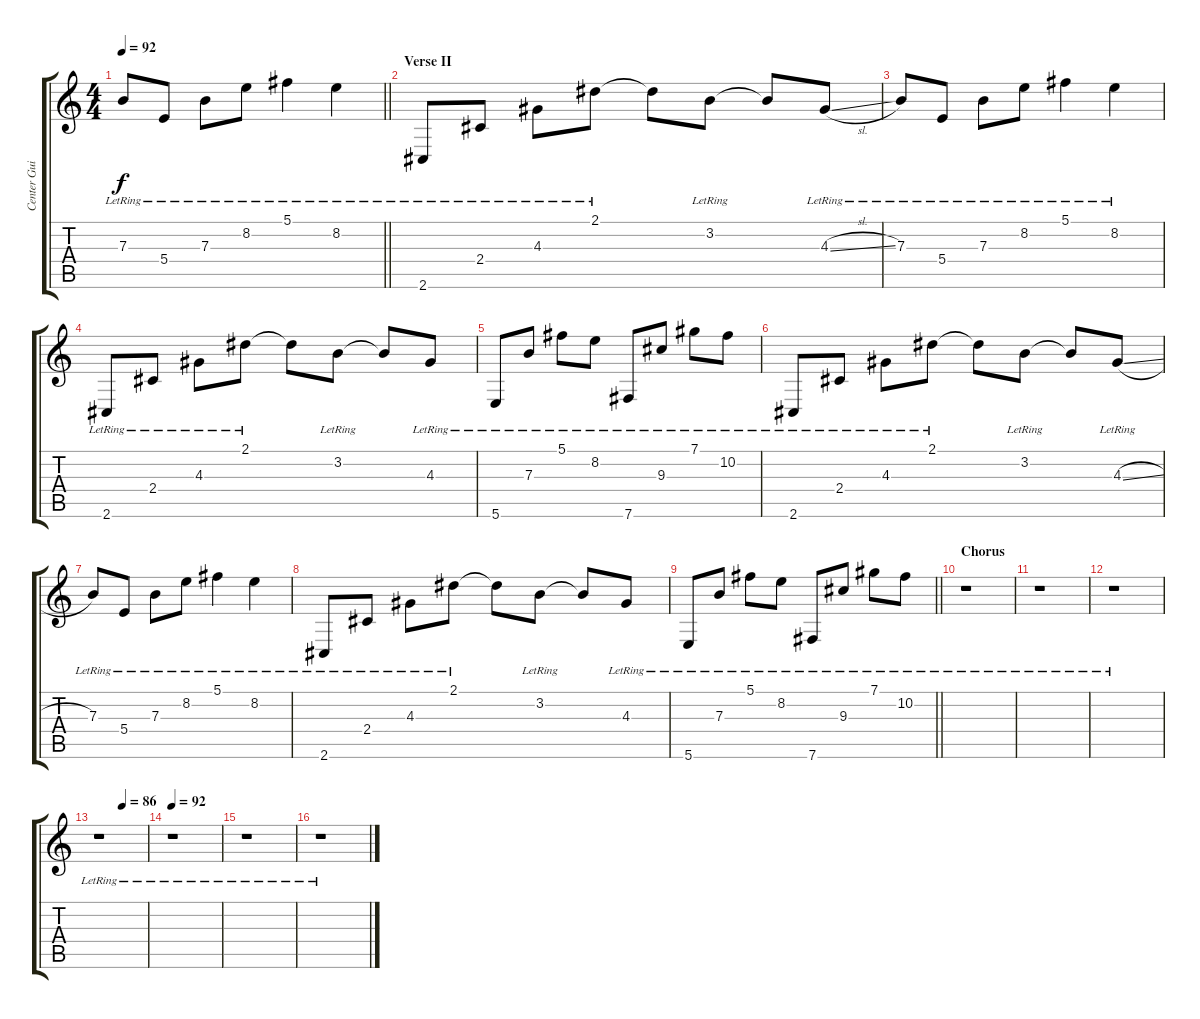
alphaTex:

\track ("Center Guitar I" "Center Gui") {instrument electricguitarclean}
\staff {score tabs}
\tuning (Db4 Ab3 E3 B2 Gb2 B1) {hide}
\ts (4 4)
\tempo 92
\clef g2
\barLineRight lightlight
\ks c
7.3{lr}.8{dy f} 5.4{lr}.8 7.3{lr}.8 8.2{lr}.8 5.1{lr}.4 8.2{lr}.4 |
\section ("" "Verse II")
2.6{lr}.8 2.4{lr}.8 4.3{lr}.8 2.1{lr}.8 2.1{t}.8 3.2{lr}.8 3.2{t}.8 4.3{sl lr}.8 |
7.3{lr}.8 5.4{lr}.8 7.3{lr}.8 8.2{lr}.8 5.1{lr}.4 8.2{lr}.4 |
2.6{lr}.8 2.4{lr}.8 4.3{lr}.8 2.1{lr}.8 2.1{t}.8 3.2{lr}.8 3.2{t}.8 4.3{lr}.8 |
5.6{lr}.8 7.3{lr}.8 5.1{lr}.8 8.2{lr}.8 7.6{lr}.8 9.3{lr}.8 7.1{lr}.8 10.2{lr}.8 |
2.6{lr}.8 2.4{lr}.8 4.3{lr}.8 2.1{lr}.8 2.1{t}.8 3.2{lr}.8 3.2{t}.8 4.3{sl lr}.8 |
7.3{lr}.8 5.4{lr}.8 7.3{lr}.8 8.2{lr}.8 5.1{lr}.4 8.2{lr}.4 |
2.6{lr}.8 2.4{lr}.8 4.3{lr}.8 2.1{lr}.8 2.1{t}.8 3.2{lr}.8 3.2{t}.8 4.3{lr}.8 |
\barLineRight lightlight
5.6{lr}.8 7.3{lr}.8 5.1{lr}.8 8.2{lr}.8 7.6{lr}.8 9.3{lr}.8 7.1{lr}.8 10.2{lr}.8 |
\section ("" "Chorus")
r.1 |
r.1 |
r.1 |
\tempo (86 0.5)
r.1 |
\tempo 92
r.1 |
r.1 |
r.1
